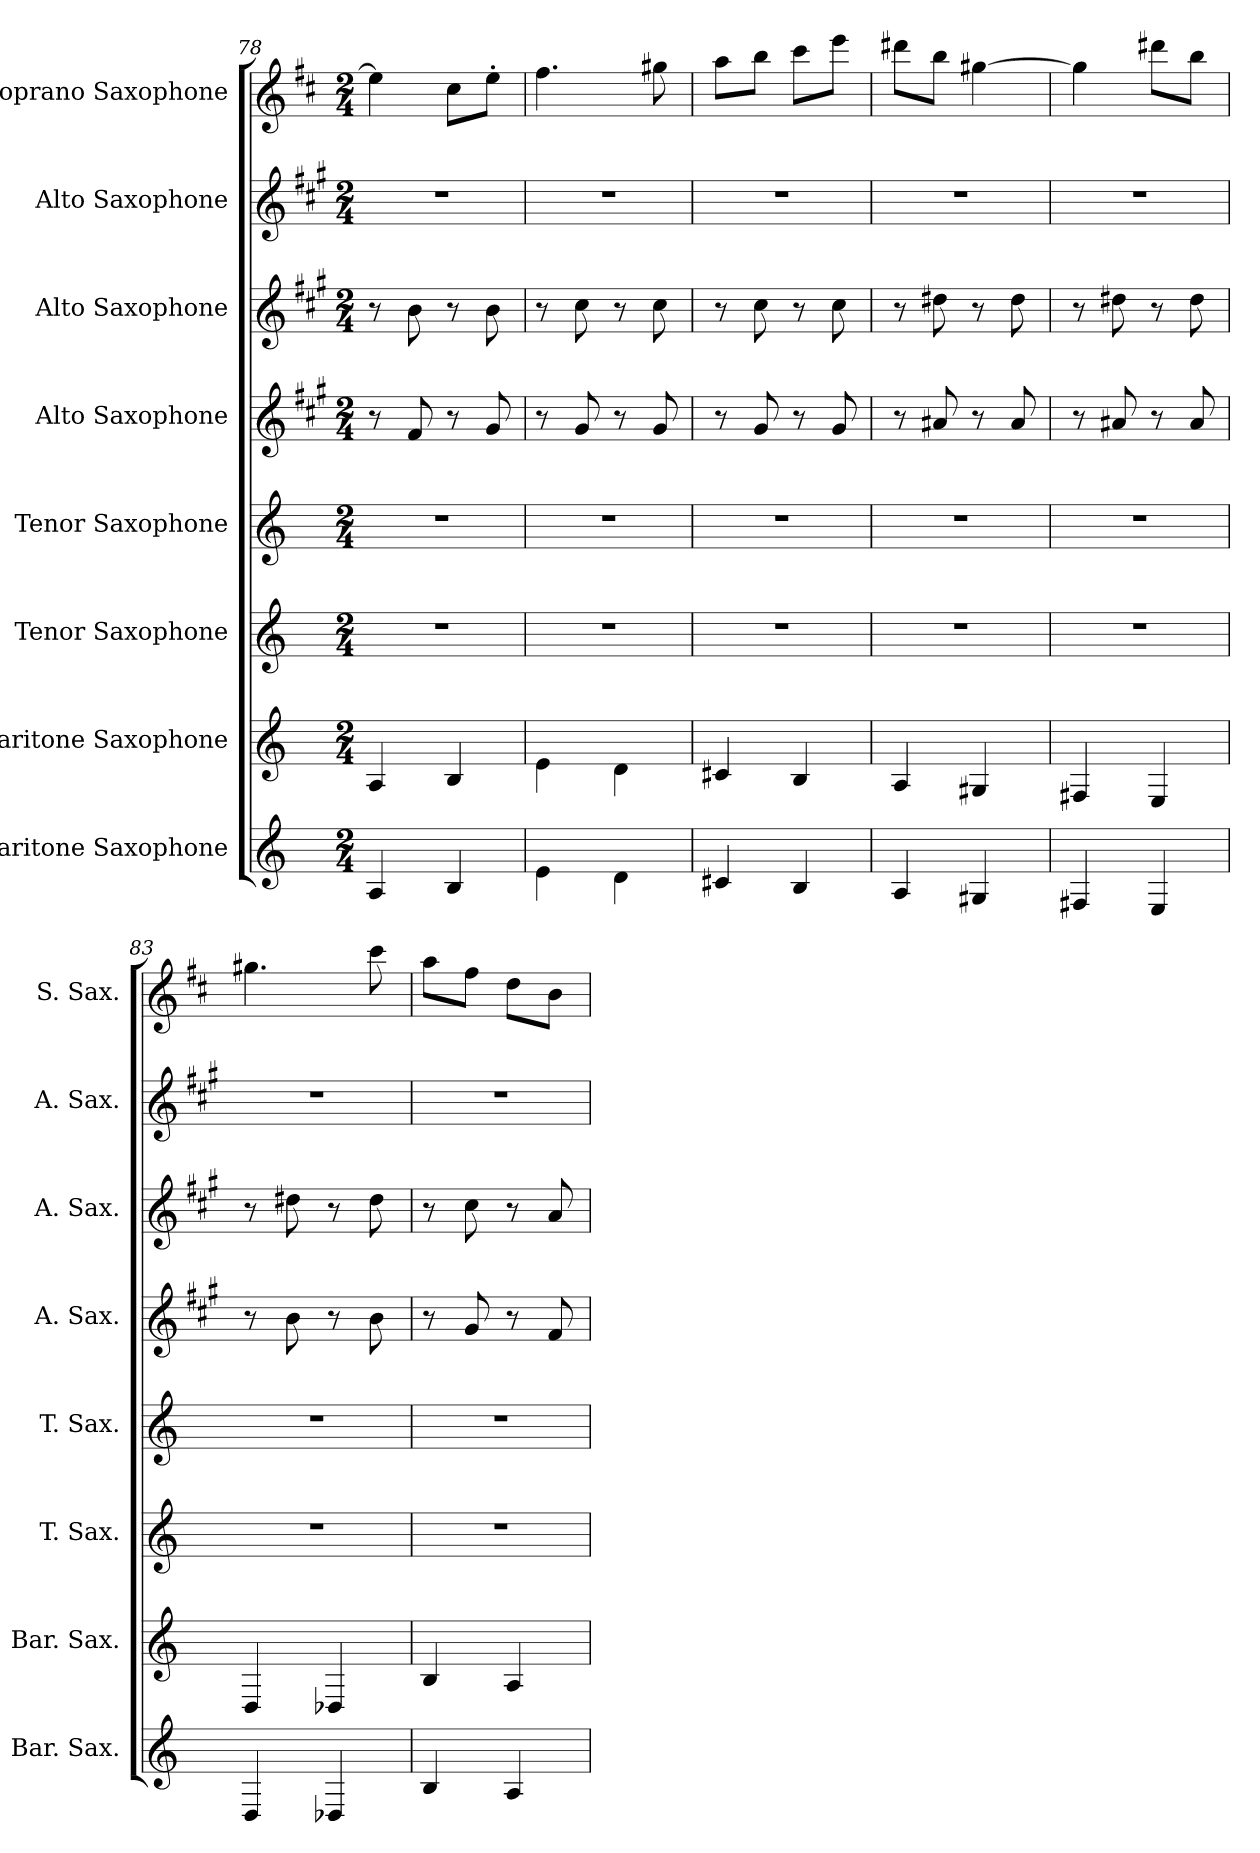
**kern	**kern	**kern	**kern	**kern	**kern	**kern	**kern
*part8	*part7	*part6	*part5	*part4	*part3	*part2	*part1
*staff8	*staff7	*staff6	*staff5	*staff4	*staff3	*staff2	*staff1
*I"Baritone Saxophone	*I"Baritone Saxophone	*I"Tenor Saxophone	*I"Tenor Saxophone	*I"Alto Saxophone	*I"Alto Saxophone	*I"Alto Saxophone	*I"Soprano Saxophone
*I'Bar. Sax.	*I'Bar. Sax.	*I'T. Sax.	*I'T. Sax.	*I'A. Sax.	*I'A. Sax.	*I'A. Sax.	*I'S. Sax.
*clefG2	*clefG2	*clefG2	*clefG2	*clefG2	*clefG2	*clefG2	*clefG2
*ITrd12c21	*ITrd12c21	*ITrd8c14	*ITrd8c14	*ITrd5c9	*ITrd5c9	*ITrd5c9	*ITrd1c2
*k[]	*k[]	*k[]	*k[]	*k[]	*k[]	*k[]	*k[]
*M2/4	*M2/4	*M2/4	*M2/4	*M2/4	*M2/4	*M2/4	*M2/4
=78	=78	=78	=78	=78	=78	=78	=78
4AA/	4AA/	2r	2r	8r	8r	2r	4dd\]
.	.	.	.	8A/	8d\	.	.
4BB/	4BB/	.	.	8r	8r	.	8b\L
.	.	.	.	8B/	8d\	.	8dd'\J
=79	=79	=79	=79	=79	=79	=79	=79
4E\	4E\	2r	2r	8r	8r	2r	4.ee\
.	.	.	.	8B/	8e\	.	.
4D\	4D\	.	.	8r	8r	.	.
.	.	.	.	8B/	8e\	.	8ff#X\
=80	=80	=80	=80	=80	=80	=80	=80
4C#X/	4C#X/	2r	2r	8r	8r	2r	8gg\L
.	.	.	.	8B/	8e\	.	8aa\J
4BB/	4BB/	.	.	8r	8r	.	8bb\L
.	.	.	.	8B/	8e\	.	8ddd\J
=81	=81	=81	=81	=81	=81	=81	=81
4AA/	4AA/	2r	2r	8r	8r	2r	8ccc#X\L
.	.	.	.	8c#X/	8f#X\	.	8aa\J
4GG#X/	4GG#X/	.	.	8r	8r	.	[4ff#X\
.	.	.	.	8c#/	8f#\	.	.
!!LO:PB:g=z
=82	=82	=82	=82	=82	=82	=82	=82
4FF#X/	4FF#X/	2r	2r	8r	8r	2r	4ff#\]
.	.	.	.	8c#X/	8f#X\	.	.
4EE/	4EE/	.	.	8r	8r	.	8ccc#X\L
.	.	.	.	8c#/	8f#\	.	8aa\J
=83	=83	=83	=83	=83	=83	=83	=83
4DD/	4DD/	2r	2r	8r	8r	2r	4.ff#X\
.	.	.	.	8d\	8f#X\	.	.
4DD-X/	4DD-X/	.	.	8r	8r	.	.
.	.	.	.	8d\	8f#\	.	8bb\
=84	=84	=84	=84	=84	=84	=84	=84
4BB/	4BB/	2r	2r	8r	8r	2r	8gg\L
.	.	.	.	8B/	8e\	.	8ee\J
4AA/	4AA/	.	.	8r	8r	.	8cc\L
.	.	.	.	8A/	8c/	.	8a\J
=	=	=	=	=	=	=	=
*-	*-	*-	*-	*-	*-	*-	*-
